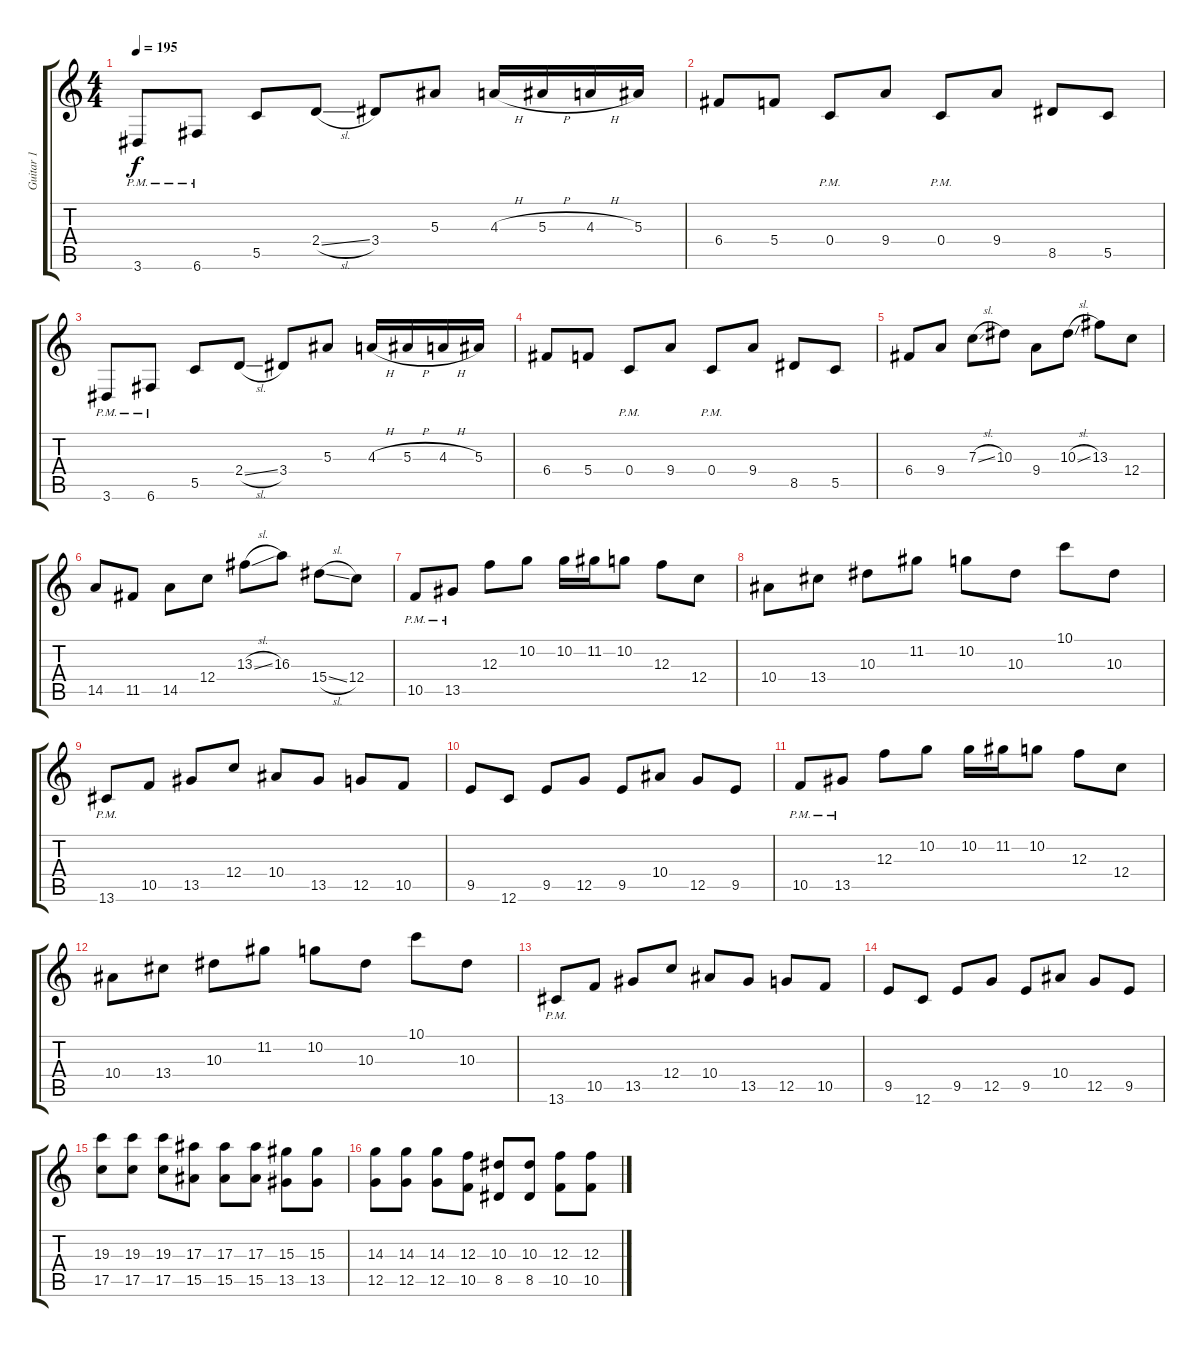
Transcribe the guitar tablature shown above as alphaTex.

\track ("Guitar 1" "Guitar 1") {instrument distortionguitar}
\staff {score tabs}
\tuning (D4 A3 F3 C3 G2 C2) {hide}
\ts (4 4)
\tempo 195
\clef g2
\ks c
3.6{pm}.8{dy f} 6.6{pm}.8 5.5.8 2.4{sl}.8 3.4.8 5.3.8 4.3{h}.16 5.3{h}.16 4.3{h}.16 5.3.16 |
6.4.8 5.4.8 0.4{pm}.8 9.4.8 0.4{pm}.8 9.4.8 8.5.8 5.5.8 |
3.6{pm}.8 6.6{pm}.8 5.5.8 2.4{sl}.8 3.4.8 5.3.8 4.3{h}.16 5.3{h}.16 4.3{h}.16 5.3.16 |
6.4.8 5.4.8 0.4{pm}.8 9.4.8 0.4{pm}.8 9.4.8 8.5.8 5.5.8 |
6.4.8 9.4.8 7.3{sl}.8 10.3.8 9.4.8 10.3{sl}.8 13.3.8 12.4.8 |
14.5.8 11.5.8 14.5.8 12.4.8 13.3{sl}.8 16.3.8 15.4{sl}.8 12.4.8 |
10.5{pm}.8 13.5{pm}.8 12.3.8 10.2.8 10.2.16 11.2.16 10.2.8 12.3.8 12.4.8 |
10.4.8 13.4.8 10.3.8 11.2.8 10.2.8 10.3.8 10.1.8 10.3.8 |
13.6{pm}.8 10.5.8 13.5.8 12.4.8 10.4.8 13.5.8 12.5.8 10.5.8 |
9.5.8 12.6.8 9.5.8 12.5.8 9.5.8 10.4.8 12.5.8 9.5.8 |
10.5{pm}.8 13.5{pm}.8 12.3.8 10.2.8 10.2.16 11.2.16 10.2.8 12.3.8 12.4.8 |
10.4.8 13.4.8 10.3.8 11.2.8 10.2.8 10.3.8 10.1.8 10.3.8 |
13.6{pm}.8 10.5.8 13.5.8 12.4.8 10.4.8 13.5.8 12.5.8 10.5.8 |
9.5.8 12.6.8 9.5.8 12.5.8 9.5.8 10.4.8 12.5.8 9.5.8 |
(19.3 17.5).8 (19.3 17.5).8 (19.3 17.5).8 (17.3 15.5).8 (17.3 15.5).8 (17.3 15.5).8 (15.3 13.5).8 (15.3 13.5).8 |
(14.3 12.5).8 (14.3 12.5).8 (14.3 12.5).8 (12.3 10.5).8 (10.3 8.5).8 (10.3 8.5).8 (12.3 10.5).8 (12.3 10.5).8
